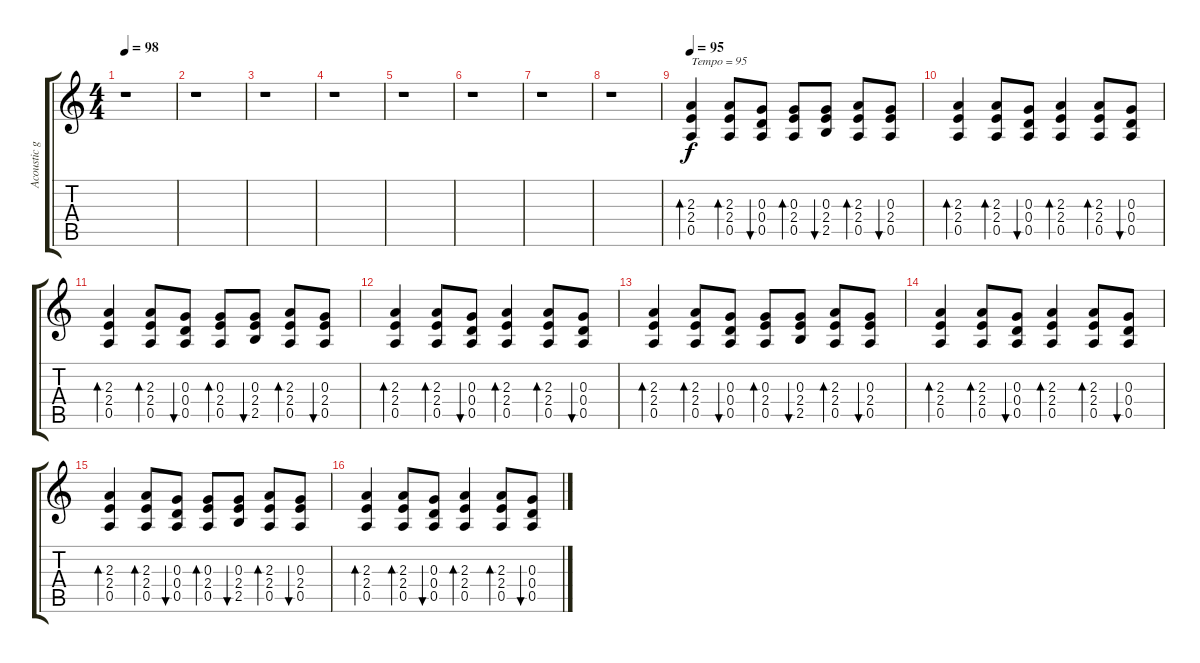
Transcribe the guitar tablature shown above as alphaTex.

\track ("Acoustic guitar" "Acoustic g") {instrument acousticguitarsteel}
\staff {score tabs}
\tuning (E4 B3 G3 D3 A2 E2) {hide}
\ts (4 4)
\tempo 98
\clef g2
\ks c
r.1{dy f} |
r.1 |
r.1 |
r.1 |
r.1 |
r.1 |
r.1 |
r.1 |
\tempo 95
(2.3 2.4 0.5).4{bd 60 txt "Tempo = 95" volume 16} (2.3 2.4 0.5).8{bd 60} (0.3 0.4 0.5).8{bu 60} (0.3 2.4 0.5).8{bd 60} (0.3 2.4 2.5).8{bu 60} (2.3 2.4 0.5).8{bd 60} (0.3 2.4 0.5).8{bu 60} |
(2.3 2.4 0.5).4{bd 60} (2.3 2.4 0.5).8{bd 60} (0.3 0.4 0.5).8{bu 60} (2.3 2.4 0.5).4{bd 60} (2.3 2.4 0.5).8{bd 60} (0.3 0.4 0.5).8{bu 60} |
(2.3 2.4 0.5).4{bd 60} (2.3 2.4 0.5).8{bd 60} (0.3 0.4 0.5).8{bu 60} (0.3 2.4 0.5).8{bd 60} (0.3 2.4 2.5).8{bu 60} (2.3 2.4 0.5).8{bd 60} (0.3 2.4 0.5).8{bu 60} |
(2.3 2.4 0.5).4{bd 60} (2.3 2.4 0.5).8{bd 60} (0.3 0.4 0.5).8{bu 60} (2.3 2.4 0.5).4{bd 60} (2.3 2.4 0.5).8{bd 60} (0.3 0.4 0.5).8{bu 60} |
(2.3 2.4 0.5).4{bd 60} (2.3 2.4 0.5).8{bd 60} (0.3 0.4 0.5).8{bu 60} (0.3 2.4 0.5).8{bd 60} (0.3 2.4 2.5).8{bu 60} (2.3 2.4 0.5).8{bd 60} (0.3 2.4 0.5).8{bu 60} |
(2.3 2.4 0.5).4{bd 60} (2.3 2.4 0.5).8{bd 60} (0.3 0.4 0.5).8{bu 60} (2.3 2.4 0.5).4{bd 60} (2.3 2.4 0.5).8{bd 60} (0.3 0.4 0.5).8{bu 60} |
(2.3 2.4 0.5).4{bd 60} (2.3 2.4 0.5).8{bd 60} (0.3 0.4 0.5).8{bu 60} (0.3 2.4 0.5).8{bd 60} (0.3 2.4 2.5).8{bu 60} (2.3 2.4 0.5).8{bd 60} (0.3 2.4 0.5).8{bu 60} |
(2.3 2.4 0.5).4{bd 60} (2.3 2.4 0.5).8{bd 60} (0.3 0.4 0.5).8{bu 60} (2.3 2.4 0.5).4{bd 60} (2.3 2.4 0.5).8{bd 60} (0.3 0.4 0.5).8{bu 60}
